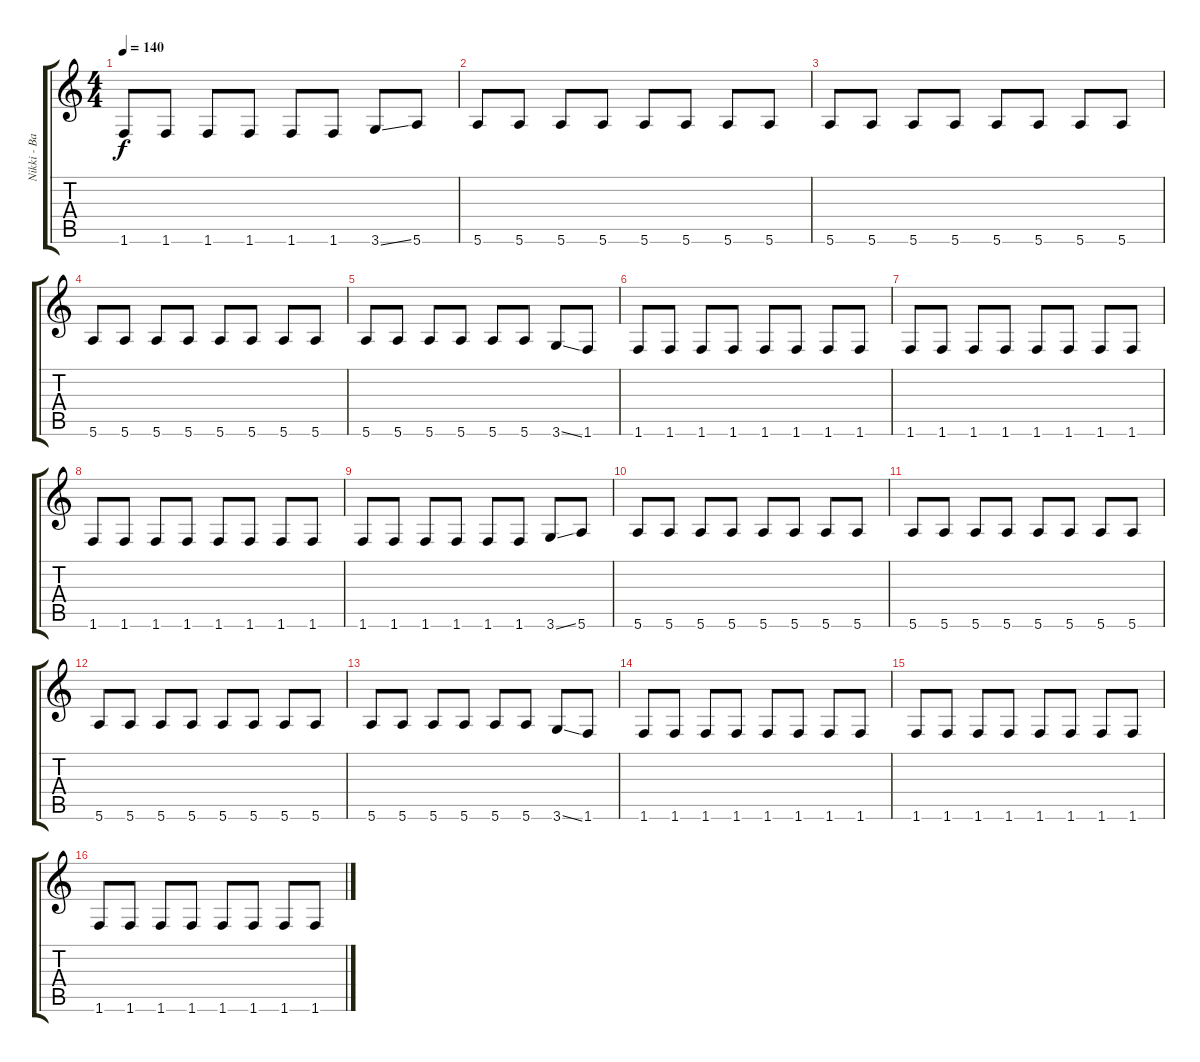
\track ("Nikki - Bass" "Nikki - Ba") {instrument electricbassfinger}
\staff {score tabs}
\tuning (E4 B3 G3 D3 A2 E2) {hide}
\ts (4 4)
\tempo 140
\clef g2
\ks c
1.6.8{dy f} 1.6.8 1.6.8 1.6.8 1.6.8 1.6.8 3.6{ss}.8 5.6.8 |
5.6.8 5.6.8 5.6.8 5.6.8 5.6.8 5.6.8 5.6.8 5.6.8 |
5.6.8 5.6.8 5.6.8 5.6.8 5.6.8 5.6.8 5.6.8 5.6.8 |
5.6.8 5.6.8 5.6.8 5.6.8 5.6.8 5.6.8 5.6.8 5.6.8 |
5.6.8 5.6.8 5.6.8 5.6.8 5.6.8 5.6.8 3.6{ss}.8 1.6.8 |
1.6.8 1.6.8 1.6.8 1.6.8 1.6.8 1.6.8 1.6.8 1.6.8 |
1.6.8 1.6.8 1.6.8 1.6.8 1.6.8 1.6.8 1.6.8 1.6.8 |
1.6.8 1.6.8 1.6.8 1.6.8 1.6.8 1.6.8 1.6.8 1.6.8 |
1.6.8 1.6.8 1.6.8 1.6.8 1.6.8 1.6.8 3.6{ss}.8 5.6.8 |
5.6.8 5.6.8 5.6.8 5.6.8 5.6.8 5.6.8 5.6.8 5.6.8 |
5.6.8 5.6.8 5.6.8 5.6.8 5.6.8 5.6.8 5.6.8 5.6.8 |
5.6.8 5.6.8 5.6.8 5.6.8 5.6.8 5.6.8 5.6.8 5.6.8 |
5.6.8 5.6.8 5.6.8 5.6.8 5.6.8 5.6.8 3.6{ss}.8 1.6.8 |
1.6.8 1.6.8 1.6.8 1.6.8 1.6.8 1.6.8 1.6.8 1.6.8 |
1.6.8 1.6.8 1.6.8 1.6.8 1.6.8 1.6.8 1.6.8 1.6.8 |
1.6.8 1.6.8 1.6.8 1.6.8 1.6.8 1.6.8 1.6.8 1.6.8
